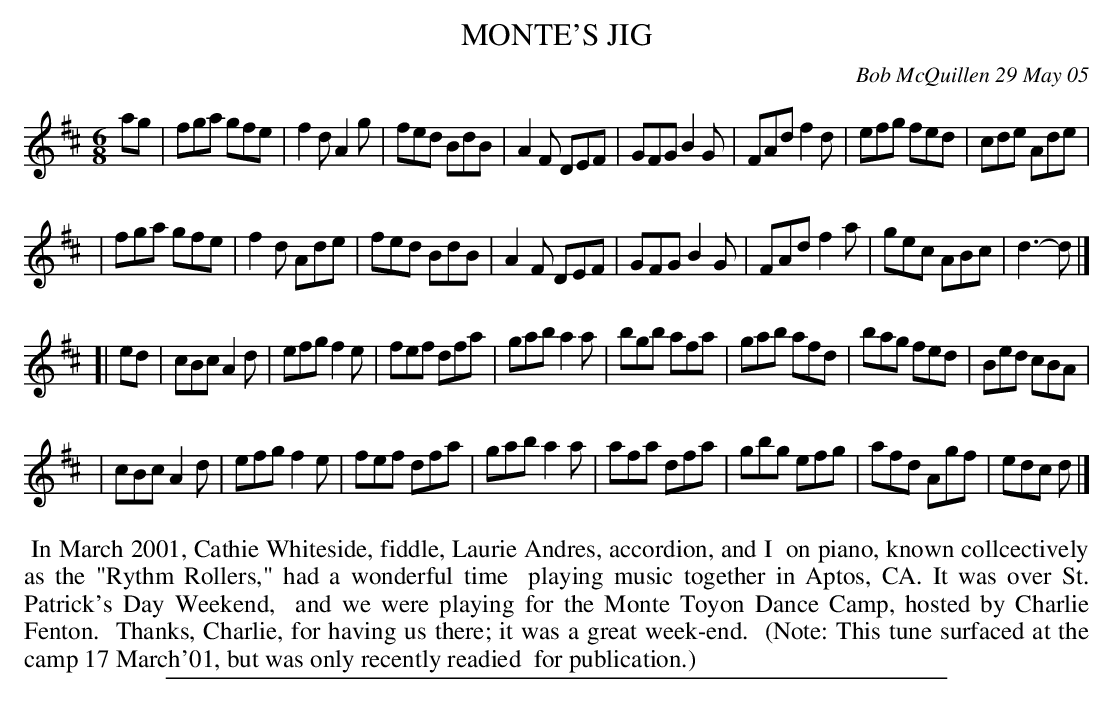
X:1
T: MONTE'S JIG
C: Bob McQuillen 29 May 05
M: 6/8
L: 1/8
K: D
ag \
| fga gfe | f2d A2g | fed BdB | A2F DEF \
| GFG B2G | FAd f2d | efg fed | cde Ade |
| fga gfe | f2d Ade | fed BdB | A2F DEF \
| GFG B2G | FAd f2a | gec ABc | d3- d |]
[| ed \
| cBc A2d | efg f2e | fef dfa | gab a2a \
| bgb afa | gab afd | bag fed | Bed cBA |
| cBc A2d | efg f2e | fef dfa | gab a2a \
| afa dfa | gbg efg | afd Agf | edc d |]
